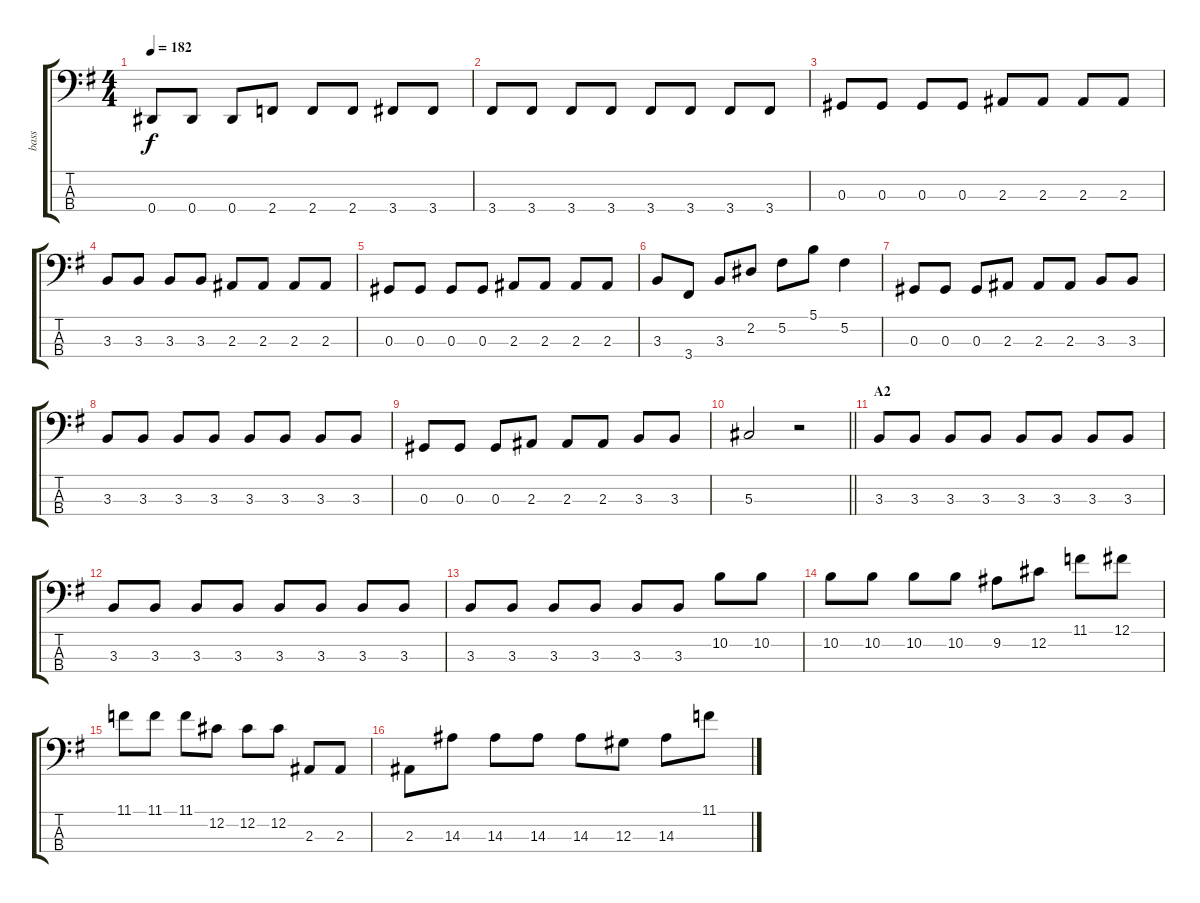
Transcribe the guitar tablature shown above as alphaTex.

\track ("bass" "bass") {instrument electricbassfinger}
\staff {score tabs}
\tuning (Gb2 Db2 Ab1 Eb1) {hide}
\ts (4 4)
\tempo 182
\clef f4
\ks g
0.4.8{dy f} 0.4.8 0.4.8 2.4.8 2.4.8 2.4.8 3.4.8 3.4.8 |
3.4.8 3.4.8 3.4.8 3.4.8 3.4.8 3.4.8 3.4.8 3.4.8 |
0.3.8 0.3.8 0.3.8 0.3.8 2.3.8 2.3.8 2.3.8 2.3.8 |
3.3.8 3.3.8 3.3.8 3.3.8 2.3.8 2.3.8 2.3.8 2.3.8 |
0.3.8 0.3.8 0.3.8 0.3.8 2.3.8 2.3.8 2.3.8 2.3.8 |
3.3.8 3.4.8 3.3.8 2.2.8 5.2.8 5.1.8 5.2.4 |
0.3.8 0.3.8 0.3.8 2.3.8 2.3.8 2.3.8 3.3.8 3.3.8 |
3.3.8 3.3.8 3.3.8 3.3.8 3.3.8 3.3.8 3.3.8 3.3.8 |
0.3.8 0.3.8 0.3.8 2.3.8 2.3.8 2.3.8 3.3.8 3.3.8 |
\barLineRight lightlight
5.3.2 r.2 |
\section ("" "A2")
3.3.8 3.3.8 3.3.8 3.3.8 3.3.8 3.3.8 3.3.8 3.3.8 |
3.3.8 3.3.8 3.3.8 3.3.8 3.3.8 3.3.8 3.3.8 3.3.8 |
3.3.8 3.3.8 3.3.8 3.3.8 3.3.8 3.3.8 10.2.8 10.2.8 |
10.2.8 10.2.8 10.2.8 10.2.8 9.2.8 12.2.8 11.1.8 12.1.8 |
11.1.8 11.1.8 11.1.8 12.2.8 12.2.8 12.2.8 2.3.8 2.3.8 |
2.3.8 14.3.8 14.3.8 14.3.8 14.3.8 12.3.8 14.3.8 11.1.8
